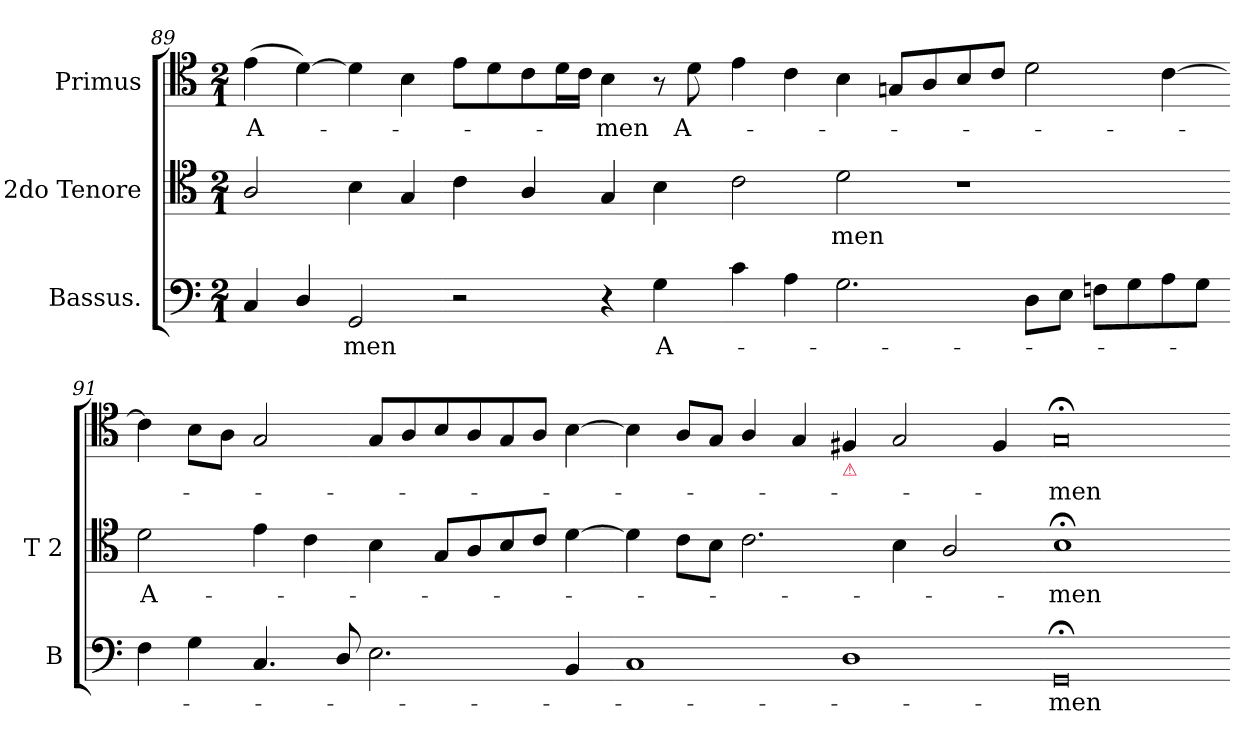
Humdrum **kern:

**kern	**text	**kern	**text	**kern	**text
*part3	*part3	*part2	*part2	*part1	*part1
*staff3	*staff3	*staff2	*staff2	*staff1	*staff1
*I"Bassus.	*	*I"2do Tenore	*	*I"Primus	*
*I'B	*	*I'T 2	*	*	*
*clefF4	*	*clefC4	*	*clefC4	*
*k[]	*	*k[]	*	*k[]	*
*M2/1	*	*M2/1	*	*M2/1	*
=89	=89	=89	=89	=89	=89
!	!	!	!	!	!LO:LY:i
4C/	.	2A/	.	(4e\	A-
4D/	.	.	.	[4d\)	.
!	!LO:LY:i	!	!	!	!
2GG/	-men	4B\	.	4d\]	.
.	.	4G/	.	4B\	.
2r	.	4c\	.	8e\L	.
.	.	.	.	8d\	.
.	.	4A/	.	8c\	.
.	.	.	.	16d\L	.
.	.	.	.	16c\JJ	.
!	!	!	!	!	!LO:LY:i
4r	.	4G/	.	4B\	-men
!	!LO:LY:i	!	!	!	!
4G\	A-	4B\	.	8r	.
!	!	!	!	!	!LO:LY:i
.	.	.	.	8d\	A-
=90-	=90-	=90-	=90-	=90-	=90-
4c\	.	2c\	.	4e\	.
4A\	.	.	.	4c\	.
!	!	!	!LO:LY:i	!	!
2.G\	.	2d\	-men	4B\	.
.	.	.	.	8Gn/L	.
.	.	.	.	8A/	.
.	.	1r	.	8B/	.
.	.	.	.	8c/J	.
8D\L	.	.	.	2d\	.
8E\J	.	.	.	.	.
8Fn\L	.	.	.	.	.
8G\	.	.	.	.	.
8A\	.	.	.	[4c\	.
8G\J	.	.	.	.	.
=91-	=91-	=91-	=91-	=91-	=91-
!	!	!	!LO:LY:i	!	!
4F\	.	2d\	A-	4c\]	.
4G\	.	.	.	8B\L	.
.	.	.	.	8A\J	.
4.C/	.	4e\	.	2G/	.
.	.	4c\	.	.	.
8D/	.	.	.	.	.
2.E\	.	4B\	.	8G/L	.
.	.	.	.	8A/	.
.	.	8G/L	.	8B/	.
.	.	8A/	.	8A/	.
.	.	8B/	.	8G/	.
.	.	8c/J	.	8A/J	.
4BB/	.	[4d\	.	[4B\	.
=92-	=92-	=92-	=92-	=92-	=92-
1C	.	4d\]	.	4B\]	.
.	.	8c\L	.	8A/L	.
.	.	8B\J	.	8G/J	.
.	.	2.c\	.	4A/	.
.	.	.	.	4G/	.
!	!	!	!	!LO:TX:b:color=crimson:t=⚠	!
1D	.	.	.	4F#X/	.
.	.	4B\	.	2G/	.
.	.	2A/	.	.	.
.	.	.	.	4F#/	.
=93-	=93-	=93-	=93-	=93-	=93-
!	!LO:LY:i	!LO:N:vis=1	!LO:LY:i	!	!LO:LY:i
0GG;<	-men	0B;	-men	0G;	-men
=-	=-	=-	=-	=-	=-
*-	*-	*-	*-	*-	*-
